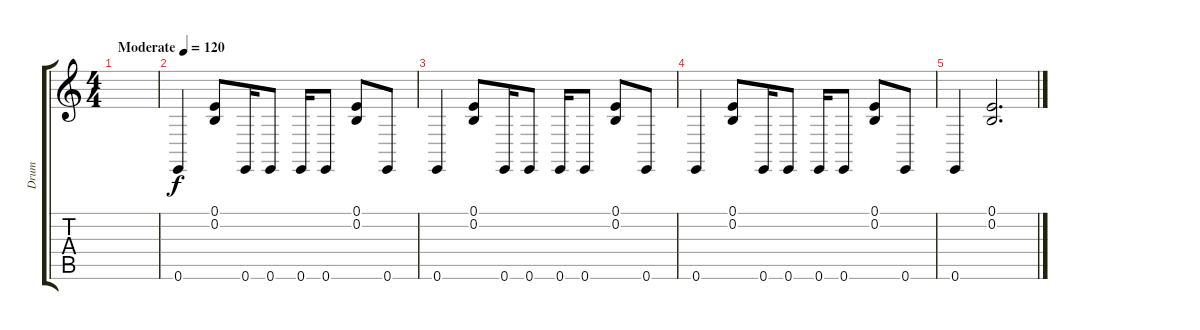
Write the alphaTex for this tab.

\track ("Drum" "Drum") {instrument melodictom}
\staff {score tabs}
\tuning (E4 B3 G3 D3 A2 E2) {hide}
\ts (4 4)
\tempo (120 "Moderate")
\clef g2
\ks c
|
0.6.4 (0.1 0.2).8 0.6.16 0.6.8 0.6.16 0.6.8 (0.1 0.2).8 0.6.8 |
0.6.4 (0.1 0.2).8 0.6.16 0.6.8 0.6.16 0.6.8 (0.1 0.2).8 0.6.8 |
0.6.4 (0.1 0.2).8 0.6.16 0.6.8 0.6.16 0.6.8 (0.1 0.2).8 0.6.8 |
0.6.4 (0.1 0.2).2{d}
